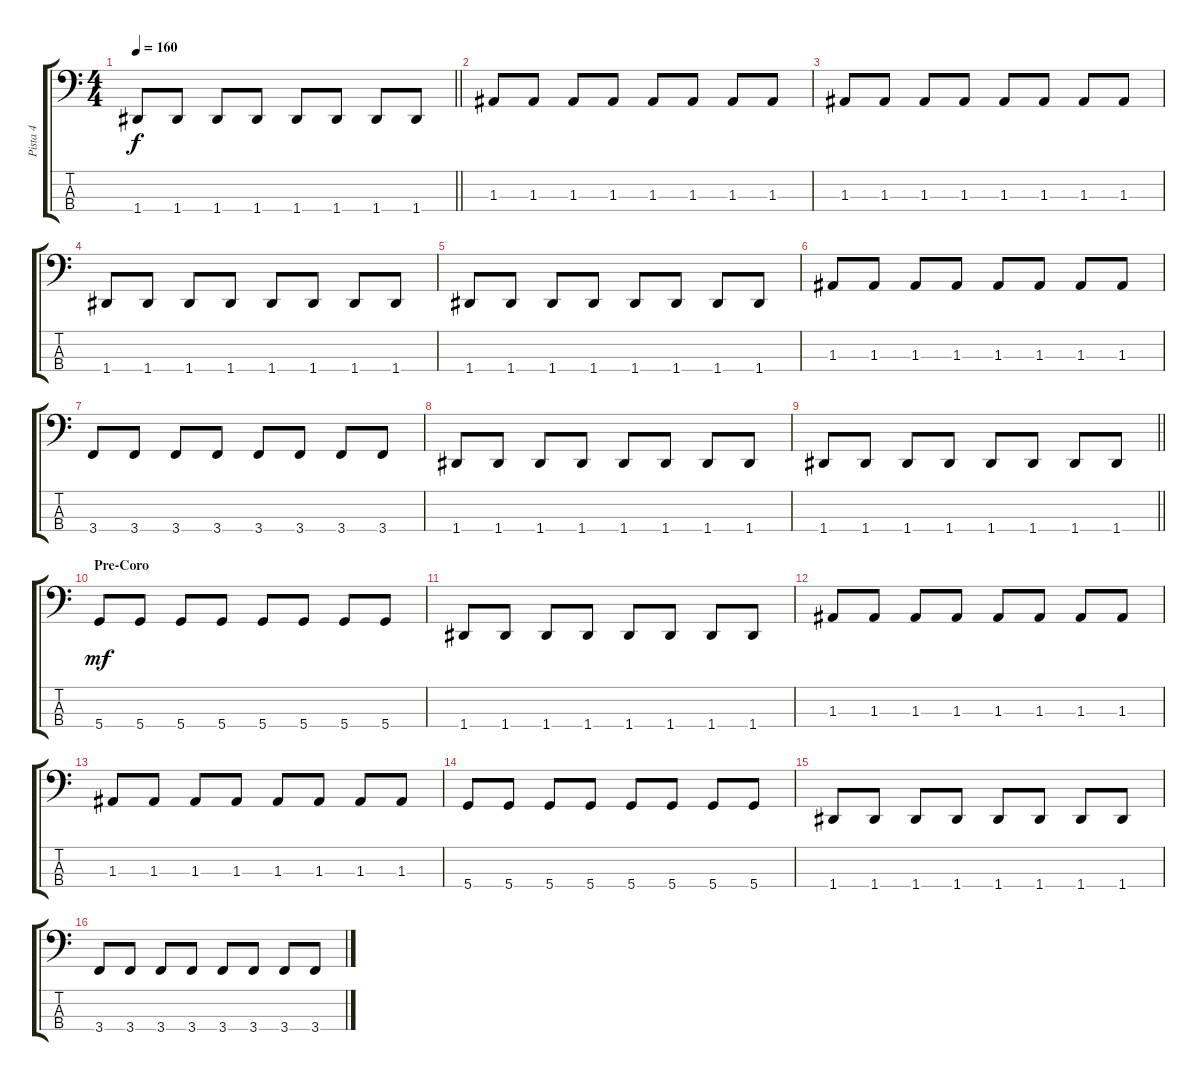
\track ("Pista 4" "Pista 4") {instrument electricbassfinger}
\staff {score tabs}
\tuning (G2 D2 A1 D1) {hide}
\ts (4 4)
\tempo 160
\clef f4
\barLineRight lightlight
\ks c
1.4.8{dy f} 1.4.8 1.4.8 1.4.8 1.4.8 1.4.8 1.4.8 1.4.8 |
1.3.8 1.3.8 1.3.8 1.3.8 1.3.8 1.3.8 1.3.8 1.3.8 |
1.3.8 1.3.8 1.3.8 1.3.8 1.3.8 1.3.8 1.3.8 1.3.8 |
1.4.8 1.4.8 1.4.8 1.4.8 1.4.8 1.4.8 1.4.8 1.4.8 |
1.4.8 1.4.8 1.4.8 1.4.8 1.4.8 1.4.8 1.4.8 1.4.8 |
1.3.8 1.3.8 1.3.8 1.3.8 1.3.8 1.3.8 1.3.8 1.3.8 |
3.4.8 3.4.8 3.4.8 3.4.8 3.4.8 3.4.8 3.4.8 3.4.8 |
1.4.8 1.4.8 1.4.8 1.4.8 1.4.8 1.4.8 1.4.8 1.4.8 |
\barLineRight lightlight
1.4.8 1.4.8 1.4.8 1.4.8 1.4.8 1.4.8 1.4.8 1.4.8 |
\section ("" "Pre-Coro")
5.4.8{dy mf} 5.4.8 5.4.8 5.4.8 5.4.8 5.4.8 5.4.8 5.4.8 |
1.4.8 1.4.8 1.4.8 1.4.8 1.4.8 1.4.8 1.4.8 1.4.8 |
1.3.8 1.3.8 1.3.8 1.3.8 1.3.8 1.3.8 1.3.8 1.3.8 |
1.3.8 1.3.8 1.3.8 1.3.8 1.3.8 1.3.8 1.3.8 1.3.8 |
5.4.8 5.4.8 5.4.8 5.4.8 5.4.8 5.4.8 5.4.8 5.4.8 |
1.4.8 1.4.8 1.4.8 1.4.8 1.4.8 1.4.8 1.4.8 1.4.8 |
3.4.8 3.4.8 3.4.8 3.4.8 3.4.8 3.4.8 3.4.8 3.4.8
